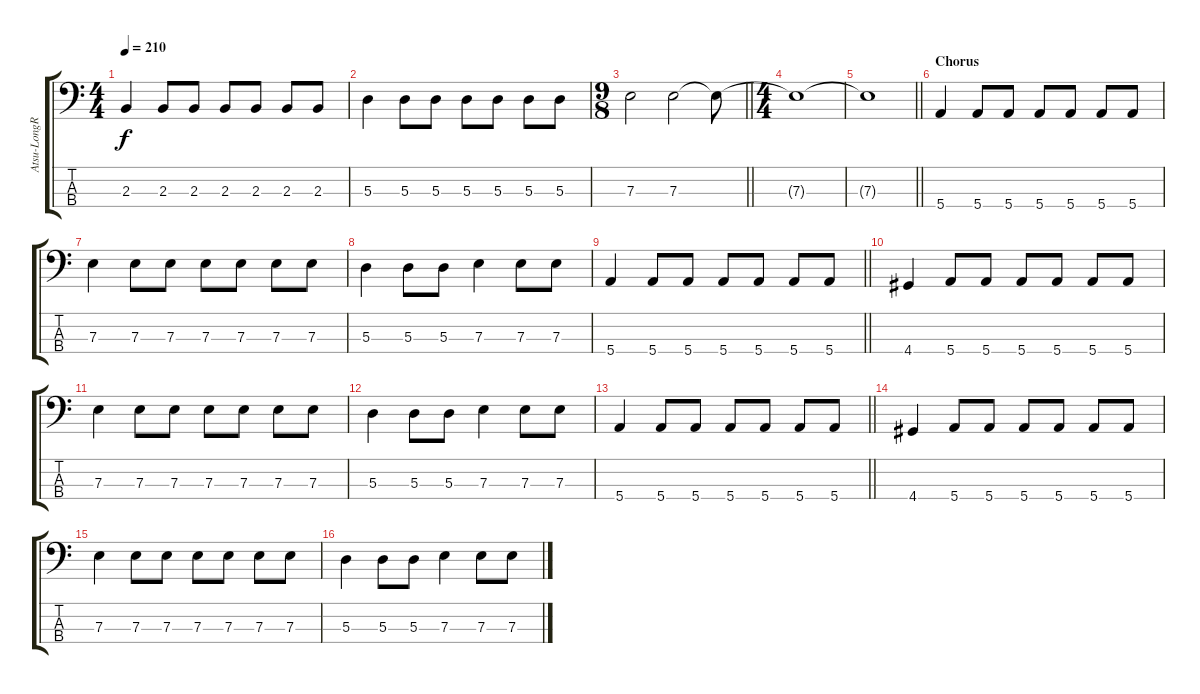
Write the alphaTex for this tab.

\track ("Atsu-LongRun" "Atsu-LongR") {instrument electricbasspick}
\staff {score tabs}
\tuning (G2 D2 A1 E1) {hide}
\ts (4 4)
\tempo 210
\clef f4
\ks c
2.3.4{dy f} 2.3.8 2.3.8 2.3.8 2.3.8 2.3.8 2.3.8 |
5.3.4 5.3.8 5.3.8 5.3.8 5.3.8 5.3.8 5.3.8 |
\ts (9 8)
\barLineRight lightlight
7.3.2 7.3.2 7.3{t}.8 |
\ts (4 4)
7.3{t}.1 |
\barLineRight lightlight
7.3{t}.1 |
\section ("" "Chorus")
5.4.4 5.4.8 5.4.8 5.4.8 5.4.8 5.4.8 5.4.8 |
7.3.4 7.3.8 7.3.8 7.3.8 7.3.8 7.3.8 7.3.8 |
5.3.4 5.3.8 5.3.8 7.3.4 7.3.8 7.3.8 |
\barLineRight lightlight
5.4.4 5.4.8 5.4.8 5.4.8 5.4.8 5.4.8 5.4.8 |
4.4.4 5.4.8 5.4.8 5.4.8 5.4.8 5.4.8 5.4.8 |
7.3.4 7.3.8 7.3.8 7.3.8 7.3.8 7.3.8 7.3.8 |
5.3.4 5.3.8 5.3.8 7.3.4 7.3.8 7.3.8 |
\barLineRight lightlight
5.4.4 5.4.8 5.4.8 5.4.8 5.4.8 5.4.8 5.4.8 |
4.4.4 5.4.8 5.4.8 5.4.8 5.4.8 5.4.8 5.4.8 |
7.3.4 7.3.8 7.3.8 7.3.8 7.3.8 7.3.8 7.3.8 |
5.3.4 5.3.8 5.3.8 7.3.4 7.3.8 7.3.8
